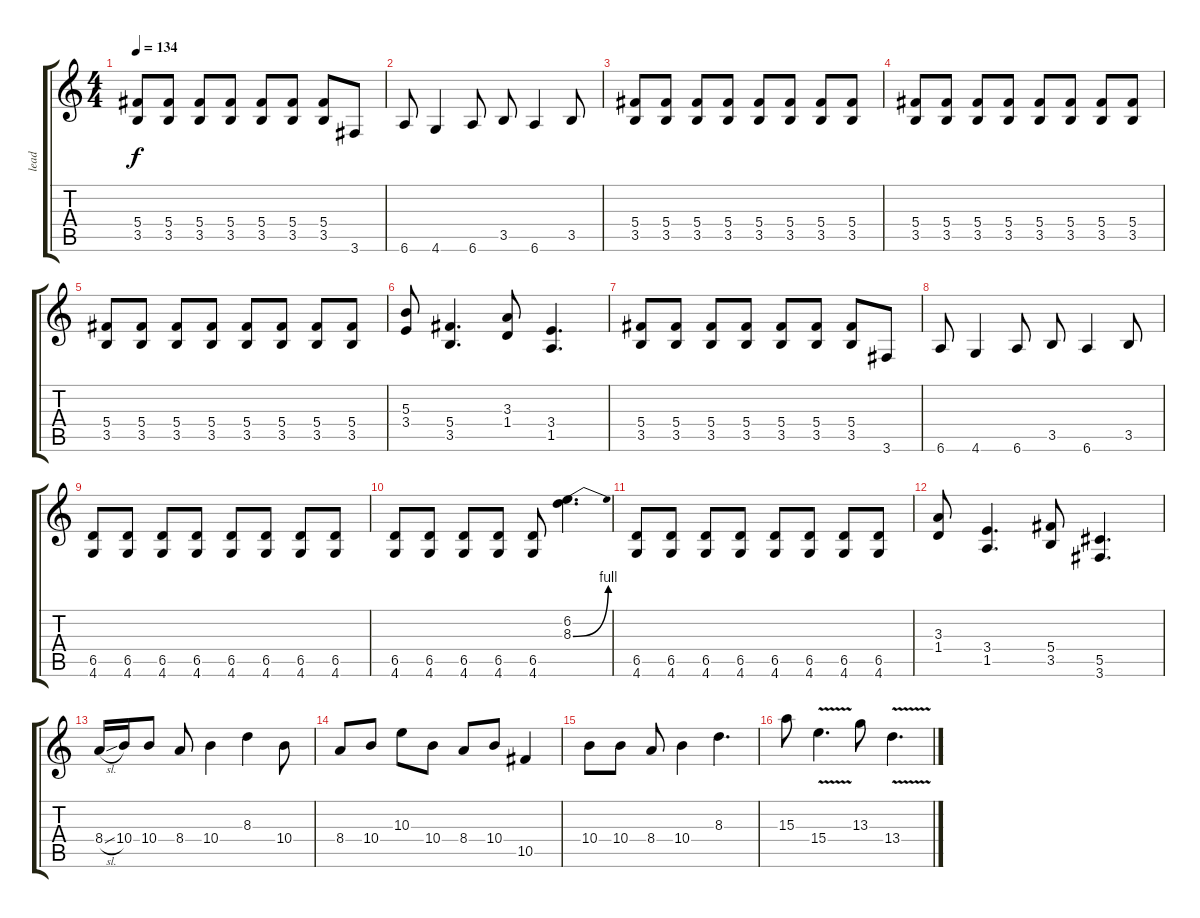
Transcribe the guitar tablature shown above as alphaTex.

\track ("lead" "lead") {instrument overdrivenguitar}
\staff {score tabs}
\tuning (Eb4 Bb3 Gb3 Db3 Ab2 Eb2) {hide}
\ts (4 4)
\tempo 134
\clef g2
\ks c
(5.4 3.5).8{dy f} (5.4 3.5).8 (5.4 3.5).8 (5.4 3.5).8 (5.4 3.5).8 (5.4 3.5).8 (5.4 3.5).8 3.6.8 |
6.6.8 4.6.4 6.6.8 3.5.8 6.6.4 3.5.8 |
(5.4 3.5).8 (5.4 3.5).8 (5.4 3.5).8 (5.4 3.5).8 (5.4 3.5).8 (5.4 3.5).8 (5.4 3.5).8 (5.4 3.5).8 |
(5.4 3.5).8 (5.4 3.5).8 (5.4 3.5).8 (5.4 3.5).8 (5.4 3.5).8 (5.4 3.5).8 (5.4 3.5).8 (5.4 3.5).8 |
(5.4 3.5).8 (5.4 3.5).8 (5.4 3.5).8 (5.4 3.5).8 (5.4 3.5).8 (5.4 3.5).8 (5.4 3.5).8 (5.4 3.5).8 |
(5.3 3.4).8 (5.4 3.5).4{d} (3.3 1.4).8 (3.4 1.5).4{d} |
(5.4 3.5).8 (5.4 3.5).8 (5.4 3.5).8 (5.4 3.5).8 (5.4 3.5).8 (5.4 3.5).8 (5.4 3.5).8 3.6.8 |
6.6.8 4.6.4 6.6.8 3.5.8 6.6.4 3.5.8 |
(6.5 4.6).8 (6.5 4.6).8 (6.5 4.6).8 (6.5 4.6).8 (6.5 4.6).8 (6.5 4.6).8 (6.5 4.6).8 (6.5 4.6).8 |
(6.5 4.6).8 (6.5 4.6).8 (6.5 4.6).8 (6.5 4.6).8 (6.5 4.6).8 (6.2 8.3{be (bend 0 0 60 4)}).4{d} |
(6.5 4.6).8 (6.5 4.6).8 (6.5 4.6).8 (6.5 4.6).8 (6.5 4.6).8 (6.5 4.6).8 (6.5 4.6).8 (6.5 4.6).8 |
(3.3 1.4).8 (3.4 1.5).4{d} (5.4 3.5).8 (5.5 3.6).4{d} |
8.4{sl}.16 10.4.16 10.4.8 8.4.8 10.4.4 8.3.4 10.4.8 |
8.4.8 10.4.8 10.3.8 10.4.8 8.4.8 10.4.8 10.5.4 |
10.4.8 10.4.8 8.4.8 10.4.4 8.3.4{d} |
15.3.8 15.4{v}.4{d} 13.3.8 13.4{v}.4{d}
